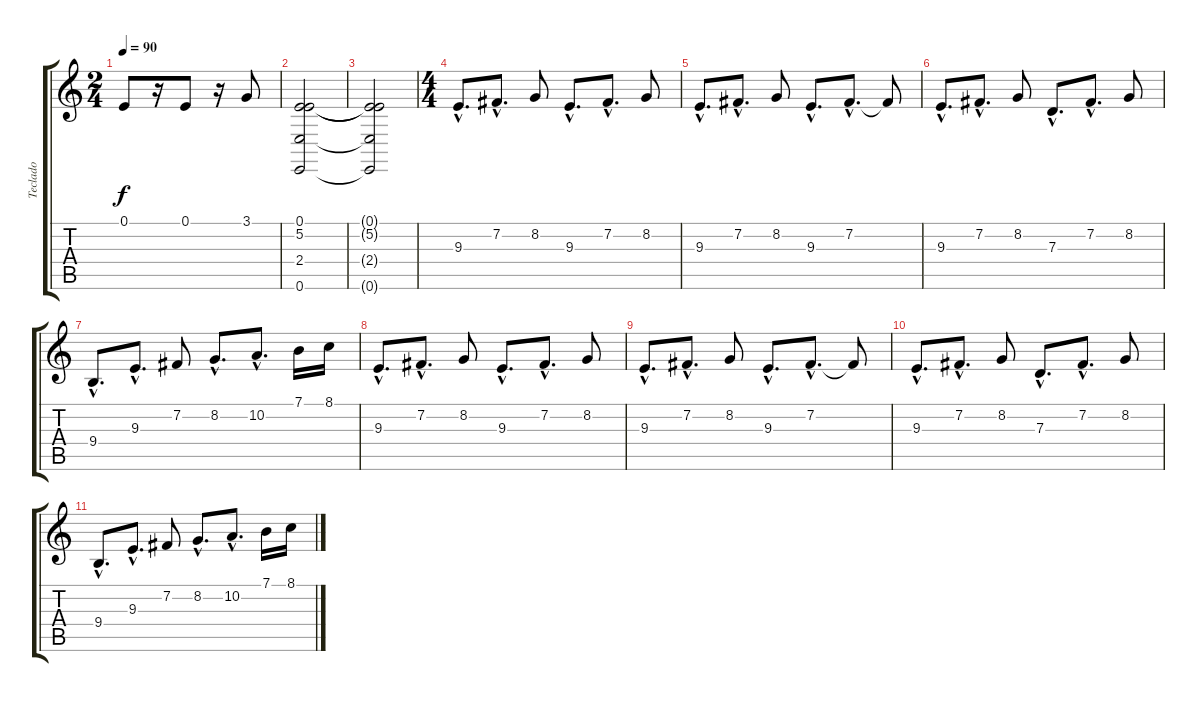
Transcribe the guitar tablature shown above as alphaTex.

\track ("Teclado" "Teclado") {instrument electricgrandpiano}
\staff {score tabs}
\tuning (E4 B3 G3 D3 A2 E2) {hide}
\ts (2 4)
\tempo 90
\clef g2
\ks c
0.1.8{dy f} r.16 0.1.8 r.16 3.1.8 |
(0.1 5.2 2.4 0.6).2 |
(0.1{t} 5.2{t} 2.4{t} 0.6{t}).2 |
\ts (4 4)
9.3{hac}.8{d} 7.2{hac}.8{d} 8.2.8 9.3{hac}.8{d} 7.2{hac}.8{d} 8.2.8 |
9.3{hac}.8{d} 7.2{hac}.8{d} 8.2.8 9.3{hac}.8{d} 7.2{hac}.8{d} 7.2{t}.8 |
9.3{hac}.8{d} 7.2{hac}.8{d} 8.2.8 7.3{hac}.8{d} 7.2{hac}.8{d} 8.2.8 |
9.4{hac}.8{d} 9.3{hac}.8{d} 7.2.8 8.2{hac}.8{d} 10.2{hac}.8{d} 7.1.16 8.1.16 |
9.3{hac}.8{d} 7.2{hac}.8{d} 8.2.8 9.3{hac}.8{d} 7.2{hac}.8{d} 8.2.8 |
9.3{hac}.8{d} 7.2{hac}.8{d} 8.2.8 9.3{hac}.8{d} 7.2{hac}.8{d} 7.2{t}.8 |
9.3{hac}.8{d} 7.2{hac}.8{d} 8.2.8 7.3{hac}.8{d} 7.2{hac}.8{d} 8.2.8 |
9.4{hac}.8{d} 9.3{hac}.8{d} 7.2.8 8.2{hac}.8{d} 10.2{hac}.8{d} 7.1.16 8.1.16
